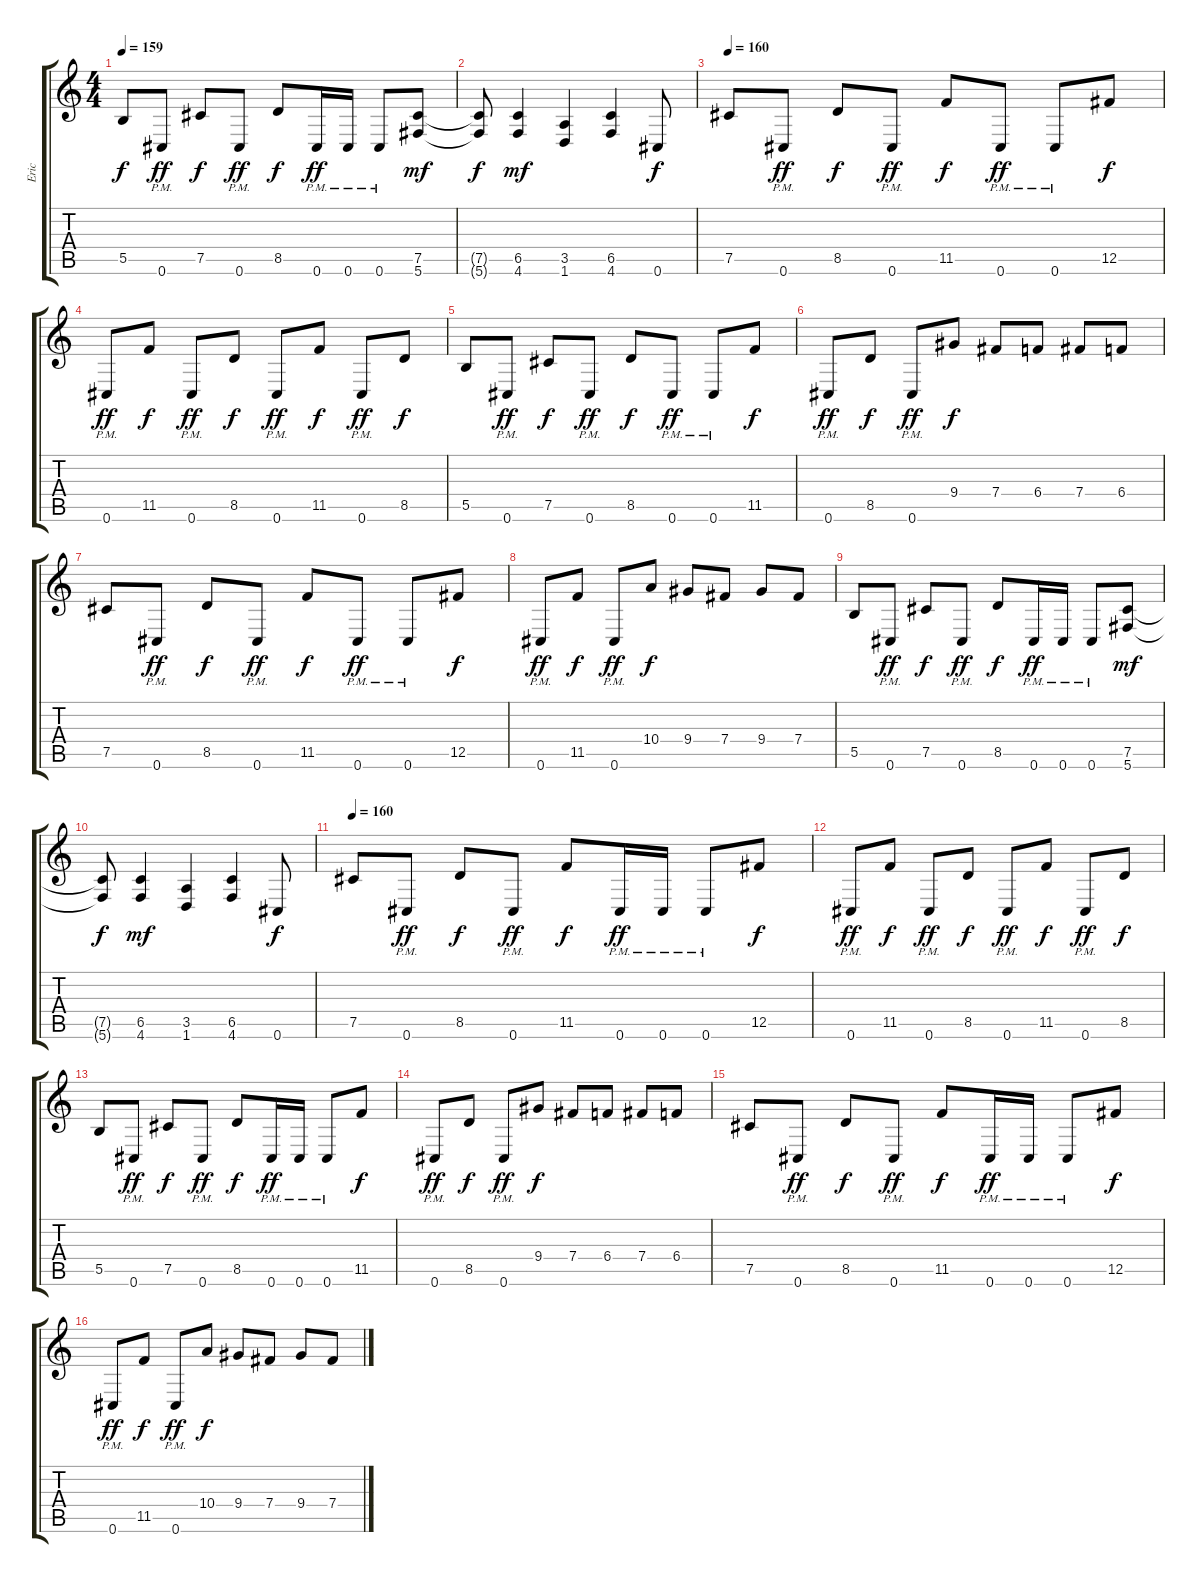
\track ("Eric" "Eric") {instrument distortionguitar}
\staff {score tabs}
\tuning (Db4 Ab3 E3 B2 Gb2 Db2) {hide}
\ts (4 4)
\tempo 159
\clef g2
\ks c
5.5.8{dy f} 0.6{pm}.8{dy ff} 7.5.8{dy f} 0.6{pm}.8{dy ff} 8.5.8{dy f} 0.6{pm}.16{dy ff} 0.6{pm}.16 0.6{pm}.8 (7.5 5.6).8{dy mf} |
(7.5{t} 5.6{t}).8{dy f} (6.5 4.6).4{dy mf} (3.5 1.6).4 (6.5 4.6).4 0.6.8{dy f} |
\tempo 160
7.5.8 0.6{pm}.8{dy ff} 8.5.8{dy f} 0.6{pm}.8{dy ff} 11.5.8{dy f} 0.6{pm}.8{dy ff} 0.6{pm}.8 12.5.8{dy f} |
0.6{pm}.8{dy ff} 11.5.8{dy f} 0.6{pm}.8{dy ff} 8.5.8{dy f} 0.6{pm}.8{dy ff} 11.5.8{dy f} 0.6{pm}.8{dy ff} 8.5.8{dy f} |
5.5.8 0.6{pm}.8{dy ff} 7.5.8{dy f} 0.6{pm}.8{dy ff} 8.5.8{dy f} 0.6{pm}.8{dy ff} 0.6{pm}.8 11.5.8{dy f} |
0.6{pm}.8{dy ff} 8.5.8{dy f} 0.6{pm}.8{dy ff} 9.4.8{dy f} 7.4.8 6.4.8 7.4.8 6.4.8 |
7.5.8 0.6{pm}.8{dy ff} 8.5.8{dy f} 0.6{pm}.8{dy ff} 11.5.8{dy f} 0.6{pm}.8{dy ff} 0.6{pm}.8 12.5.8{dy f} |
0.6{pm}.8{dy ff} 11.5.8{dy f} 0.6{pm}.8{dy ff} 10.4.8{dy f} 9.4.8 7.4.8 9.4.8 7.4.8 |
5.5.8 0.6{pm}.8{dy ff} 7.5.8{dy f} 0.6{pm}.8{dy ff} 8.5.8{dy f} 0.6{pm}.16{dy ff} 0.6{pm}.16 0.6{pm}.8 (7.5 5.6).8{dy mf} |
(7.5{t} 5.6{t}).8{dy f} (6.5 4.6).4{dy mf} (3.5 1.6).4 (6.5 4.6).4 0.6.8{dy f} |
\tempo 160
7.5.8 0.6{pm}.8{dy ff} 8.5.8{dy f} 0.6{pm}.8{dy ff} 11.5.8{dy f} 0.6{pm}.16{dy ff} 0.6{pm}.16 0.6{pm}.8 12.5.8{dy f} |
0.6{pm}.8{dy ff} 11.5.8{dy f} 0.6{pm}.8{dy ff} 8.5.8{dy f} 0.6{pm}.8{dy ff} 11.5.8{dy f} 0.6{pm}.8{dy ff} 8.5.8{dy f} |
5.5.8 0.6{pm}.8{dy ff} 7.5.8{dy f} 0.6{pm}.8{dy ff} 8.5.8{dy f} 0.6{pm}.16{dy ff} 0.6{pm}.16 0.6{pm}.8 11.5.8{dy f} |
0.6{pm}.8{dy ff} 8.5.8{dy f} 0.6{pm}.8{dy ff} 9.4.8{dy f} 7.4.8 6.4.8 7.4.8 6.4.8 |
7.5.8 0.6{pm}.8{dy ff} 8.5.8{dy f} 0.6{pm}.8{dy ff} 11.5.8{dy f} 0.6{pm}.16{dy ff} 0.6{pm}.16 0.6{pm}.8 12.5.8{dy f} |
0.6{pm}.8{dy ff} 11.5.8{dy f} 0.6{pm}.8{dy ff} 10.4.8{dy f} 9.4.8 7.4.8 9.4.8 7.4.8
